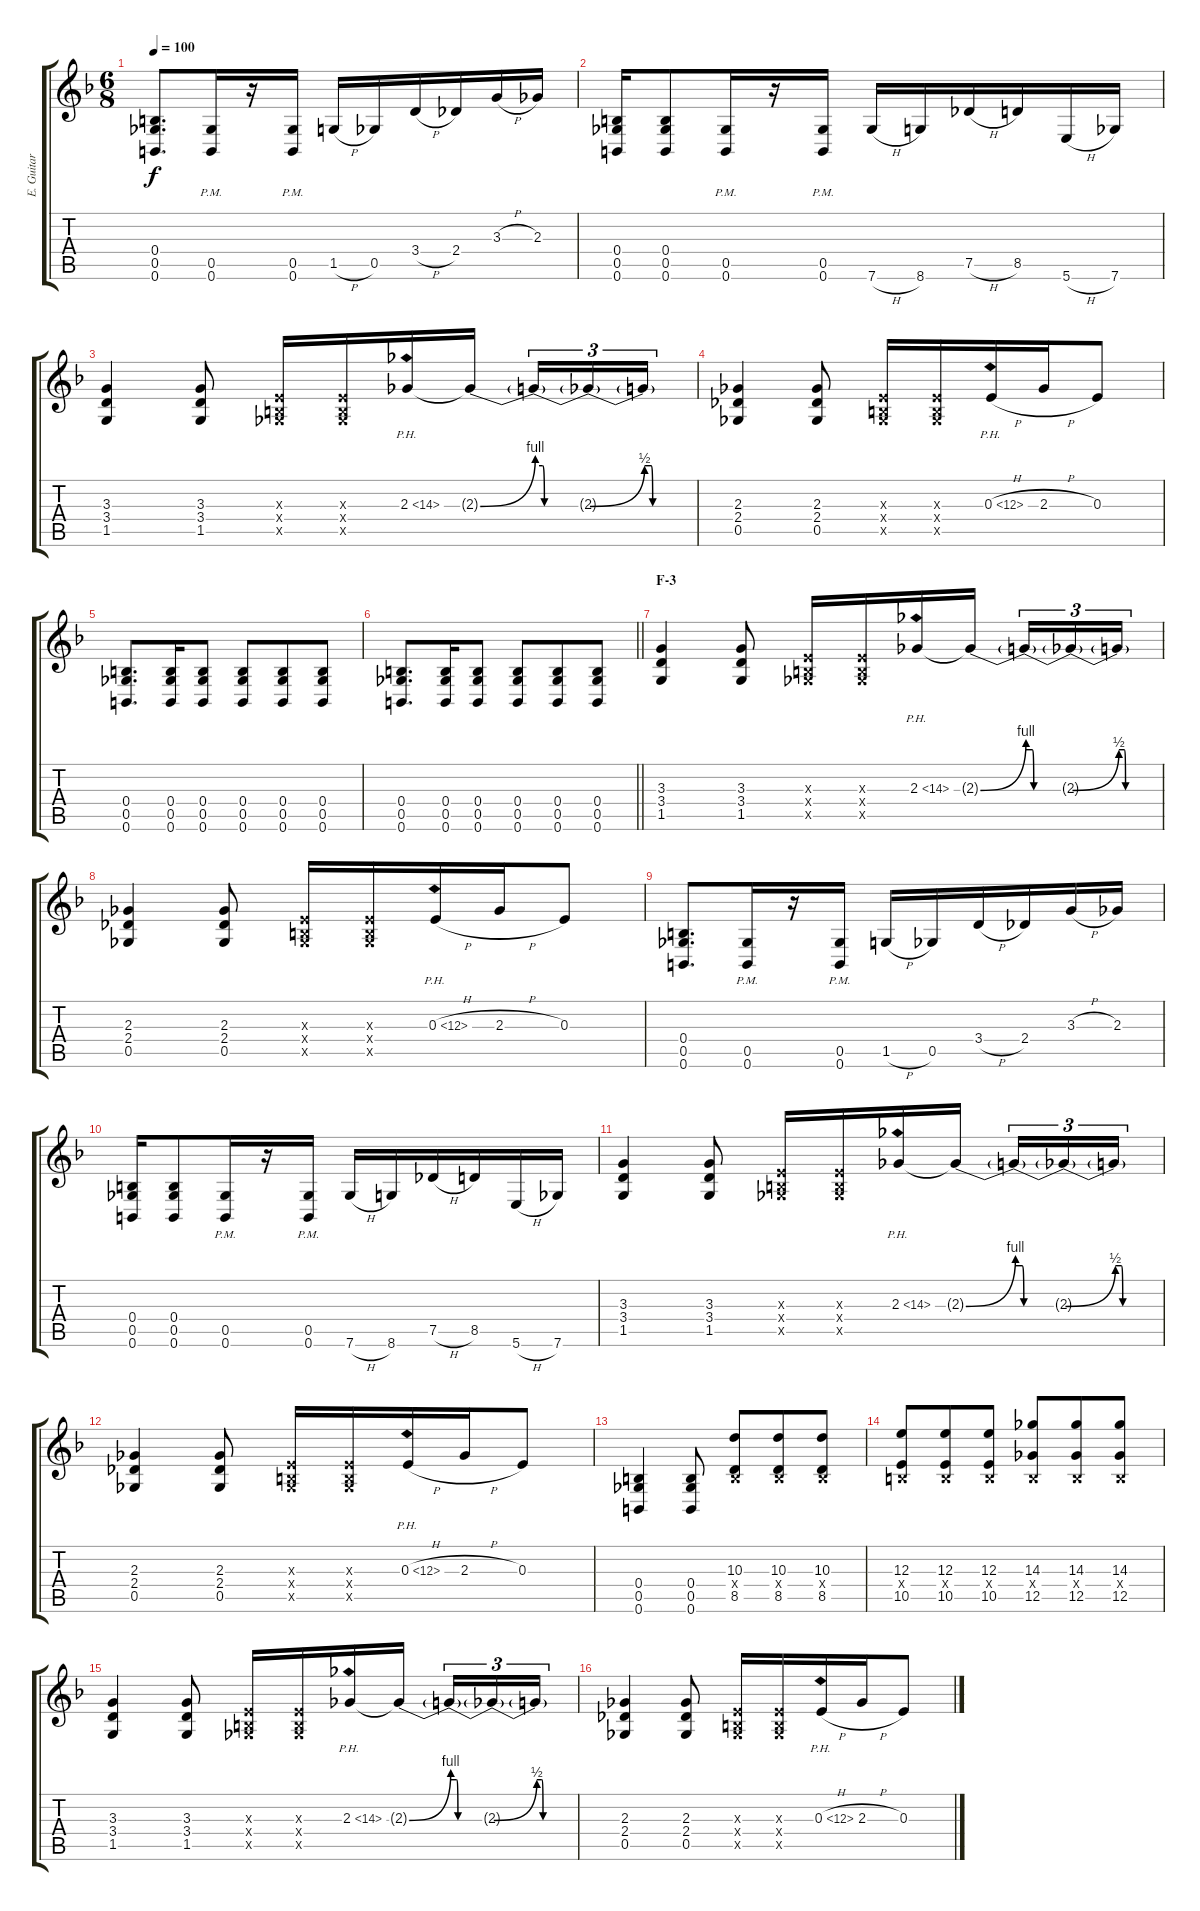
\track ("E. Guitar I" "E. Guitar ") {instrument overdrivenguitar}
\staff {score tabs}
\tuning (Db4 Ab3 E3 B2 Gb2 B1) {hide}
\ts (6 8)
\tempo 100
\clef g2
\ks f
(0.4 0.5 0.6).8{d dy f} (0.5{pm} 0.6{pm}).16 r.16 (0.5{pm} 0.6{pm}).16 1.5{h}.16 0.5.16 3.4{h}.16 2.4.16 3.3{h}.16 2.3.16 |
(0.4 0.5 0.6).16 (0.4 0.5 0.6).8 (0.5{pm} 0.6{pm}).16 r.16 (0.5{pm} 0.6{pm}).16 7.6{h}.16 8.6.16 7.5{h}.16 8.5.16 5.6{h}.16 7.6.16 |
(3.3 3.4 1.5).4 (3.3 3.4 1.5).8 (0.3{x} 0.4{x} 0.5{x}).16 (0.3{x} 0.4{x} 0.5{x}).16 2.3{ph 12}.16 2.3{be (bend 0 0 60 4) t}.16{beam splitsecondary} 2.3{be (custom 0 2 8 2 10 0 30 0 60 0) t}.16{tu (3 2)} 2.3{be (bend 0 0 60 2) t}.16{tu (3 2)} 2.3{be (custom 0 2 8 2 10 0 30 0 60 0) t}.16{tu (3 2)} |
(2.3 2.4 0.5).4 (2.3 2.4 0.5).8 (0.3{x} 0.4{x} 0.5{x}).16 (0.3{x} 0.4{x} 0.5{x}).16 0.3{ph 12 h}.16 2.3{h}.16 0.3.8 |
(0.4 0.5 0.6).8{d} (0.4 0.5 0.6).16 (0.4 0.5 0.6).8 (0.4 0.5 0.6).8 (0.4 0.5 0.6).8 (0.4 0.5 0.6).8 |
\barLineRight lightlight
(0.4 0.5 0.6).8{d} (0.4 0.5 0.6).16 (0.4 0.5 0.6).8 (0.4 0.5 0.6).8 (0.4 0.5 0.6).8 (0.4 0.5 0.6).8 |
\section ("" "F-3")
(3.3 3.4 1.5).4 (3.3 3.4 1.5).8 (0.3{x} 0.4{x} 0.5{x}).16 (0.3{x} 0.4{x} 0.5{x}).16 2.3{ph 12}.16 2.3{be (bend 0 0 60 4) t}.16{beam splitsecondary} 2.3{be (custom 0 2 8 2 10 0 30 0 60 0) t}.16{tu (3 2)} 2.3{be (bend 0 0 60 2) t}.16{tu (3 2)} 2.3{be (custom 0 2 8 2 10 0 30 0 60 0) t}.16{tu (3 2)} |
(2.3 2.4 0.5).4 (2.3 2.4 0.5).8 (0.3{x} 0.4{x} 0.5{x}).16 (0.3{x} 0.4{x} 0.5{x}).16 0.3{ph 12 h}.16 2.3{h}.16 0.3.8 |
(0.4 0.5 0.6).8{d} (0.5{pm} 0.6{pm}).16 r.16 (0.5{pm} 0.6{pm}).16 1.5{h}.16 0.5.16 3.4{h}.16 2.4.16 3.3{h}.16 2.3.16 |
(0.4 0.5 0.6).16 (0.4 0.5 0.6).8 (0.5{pm} 0.6{pm}).16 r.16 (0.5{pm} 0.6{pm}).16 7.6{h}.16 8.6.16 7.5{h}.16 8.5.16 5.6{h}.16 7.6.16 |
(3.3 3.4 1.5).4 (3.3 3.4 1.5).8 (0.3{x} 0.4{x} 0.5{x}).16 (0.3{x} 0.4{x} 0.5{x}).16 2.3{ph 12}.16 2.3{be (bend 0 0 60 4) t}.16{beam splitsecondary} 2.3{be (custom 0 2 8 2 10 0 30 0 60 0) t}.16{tu (3 2)} 2.3{be (bend 0 0 60 2) t}.16{tu (3 2)} 2.3{be (custom 0 2 8 2 10 0 30 0 60 0) t}.16{tu (3 2)} |
(2.3 2.4 0.5).4 (2.3 2.4 0.5).8 (0.3{x} 0.4{x} 0.5{x}).16 (0.3{x} 0.4{x} 0.5{x}).16 0.3{ph 12 h}.16 2.3{h}.16 0.3.8 |
(0.4 0.5 0.6).4 (0.4 0.5 0.6).8 (10.3 0.4{x} 8.5).8 (10.3 0.4{x} 8.5).8 (10.3 0.4{x} 8.5).8 |
(12.3 0.4{x} 10.5).8 (12.3 0.4{x} 10.5).8 (12.3 0.4{x} 10.5).8 (14.3 0.4{x} 12.5).8 (14.3 0.4{x} 12.5).8 (14.3 0.4{x} 12.5).8 |
(3.3 3.4 1.5).4 (3.3 3.4 1.5).8 (0.3{x} 0.4{x} 0.5{x}).16 (0.3{x} 0.4{x} 0.5{x}).16 2.3{ph 12}.16 2.3{be (bend 0 0 60 4) t}.16{beam splitsecondary} 2.3{be (custom 0 2 8 2 10 0 30 0 60 0) t}.16{tu (3 2)} 2.3{be (bend 0 0 60 2) t}.16{tu (3 2)} 2.3{be (custom 0 2 8 2 10 0 30 0 60 0) t}.16{tu (3 2)} |
(2.3 2.4 0.5).4 (2.3 2.4 0.5).8 (0.3{x} 0.4{x} 0.5{x}).16 (0.3{x} 0.4{x} 0.5{x}).16 0.3{ph 12 h}.16 2.3{h}.16 0.3.8
